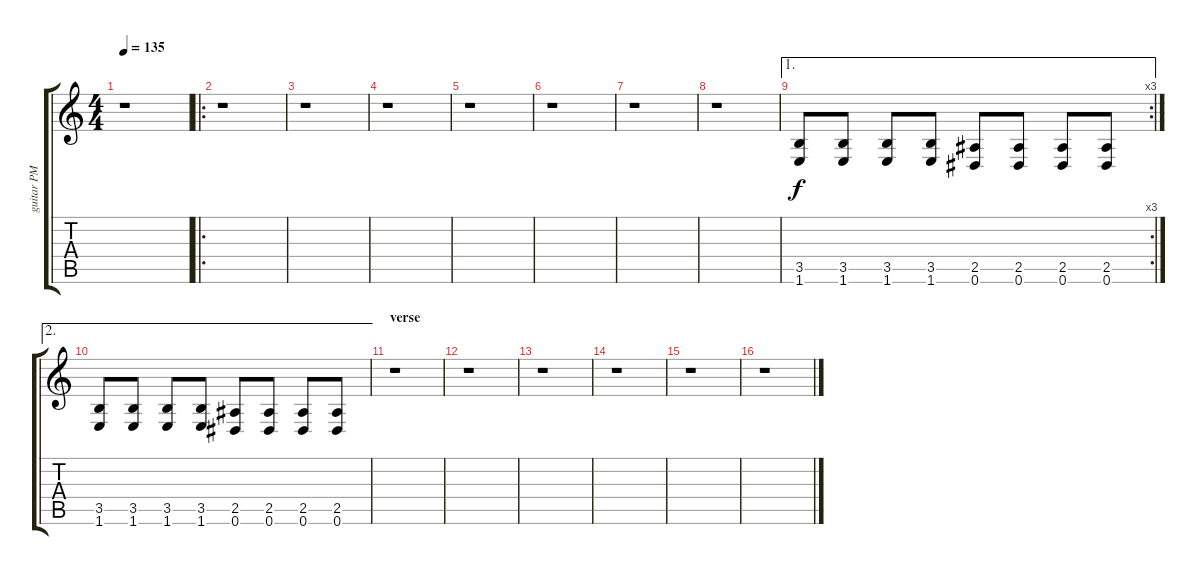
\track ("guitar PM" "guitar PM") {instrument electricguitarmuted}
\staff {score tabs}
\tuning (Eb4 Bb3 Gb3 Db3 Ab2 Eb2) {hide}
\ts (4 4)
\tempo 135
\clef g2
\ks c
r.1{dy f instrument electricguitarmuted} |
\ro
r.1 |
r.1 |
r.1 |
r.1 |
r.1 |
r.1 |
r.1 |
\ae 1
\rc 3
(3.5 1.6).8 (3.5 1.6).8 (3.5 1.6).8 (3.5 1.6).8 (2.5 0.6).8 (2.5 0.6).8 (2.5 0.6).8 (2.5 0.6).8 |
\ae 2
(3.5 1.6).8 (3.5 1.6).8 (3.5 1.6).8 (3.5 1.6).8 (2.5 0.6).8 (2.5 0.6).8 (2.5 0.6).8 (2.5 0.6).8 |
\section ("" "verse")
r.1 |
r.1 |
r.1 |
r.1 |
r.1 |
r.1
